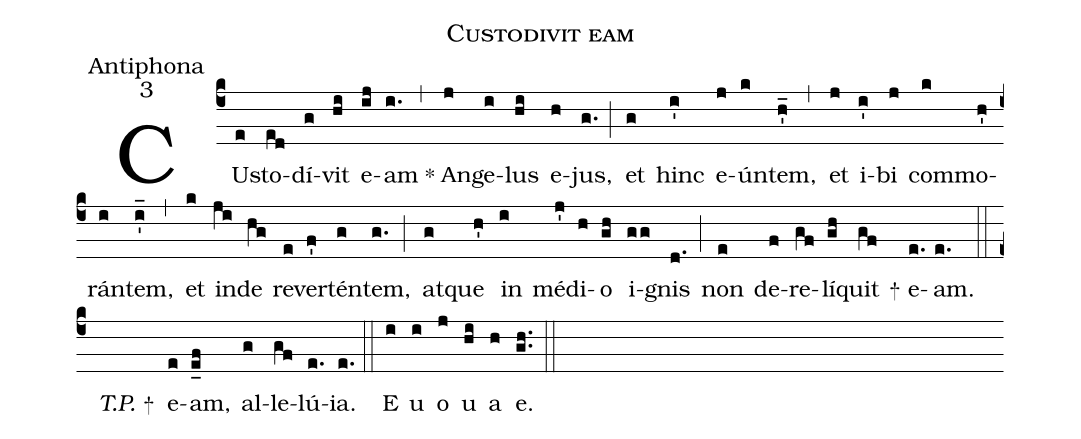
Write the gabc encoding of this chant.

name:Custodivit eam;
office-part:Antiphona;
mode:3;
%%
(c4)CU(e)sto(ed)dí(g)vit(hi) e(ij)am(i.) *(,)An(j)ge(i)lus(hi) e(h)jus,(g.) (;)et(g) hinc(i') e(j)ún(k)tem,(h'_) (,)et(j) i(i')bi(j) com(k)mo(h')rán(i)tem,(i'_) (,)et(k) in(ji)de(hg) re(e)ver(f')tén(g)tem,(g.) (;)at(g)que(h') in(i) mé(j')di(h)o(gh) i(gg)gnis(d.) (;)non(e) de(f)re(gf)lí(gh)quit(gf) +  e(e.)am.(e.) (::)<i>T.P.</i> + ()e(e)am,(e_f) al(g)le(gf)lú(e.)ia.(e.) (::)E(i) u(i) o(j) u(hi) a(h) e.(gh..) (::) (                       )
